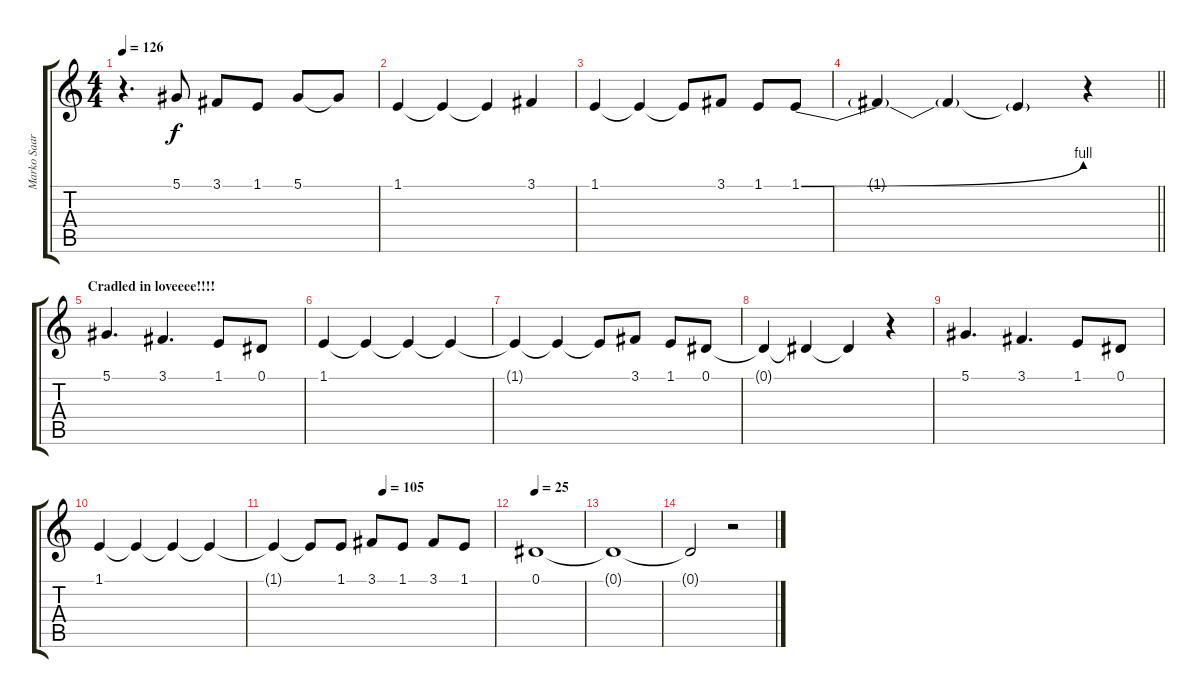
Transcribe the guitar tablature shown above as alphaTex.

\track ("Marko Saaresto" "Marko Saar") {instrument lead6voice}
\staff {score tabs}
\tuning (Eb4 Bb3 Gb3 Db3 Ab2 Eb2) {hide}
\ts (4 4)
\tempo 126
\clef g2
\ks c
r.4{d dy f} 5.1.8 3.1.8 1.1.8 5.1.8 5.1{t}.8 |
1.1.4 1.1{t}.4 1.1{t}.4 3.1.4 |
1.1.4 1.1{t}.4 1.1{t}.8 3.1.8 1.1.8 1.1{be (bend 0 0 60 4)}.8 |
\barLineRight lightlight
1.1{t}.4 1.1{t}.4 1.1{t}.4 r.4 |
\section ("" "Cradled in loveeee!!!!")
5.1.4{d} 3.1.4{d} 1.1.8 0.1.8 |
1.1.4 1.1{t}.4 1.1{t}.4 1.1{t}.4 |
1.1{t}.4 1.1{t}.4 1.1{t}.8 3.1.8 1.1.8 0.1.8 |
0.1{t}.4 0.1{t}.4 0.1{t}.4 r.4 |
5.1.4{d} 3.1.4{d} 1.1.8 0.1.8 |
1.1.4 1.1{t}.4 1.1{t}.4 1.1{t}.4 |
\tempo (105 0.5)
1.1{t}.4 1.1{t}.8 1.1.8 3.1.8 1.1.8 3.1.8 1.1.8 |
\tempo 25
0.1.1 |
0.1{t}.1 |
0.1{t}.2 r.2
